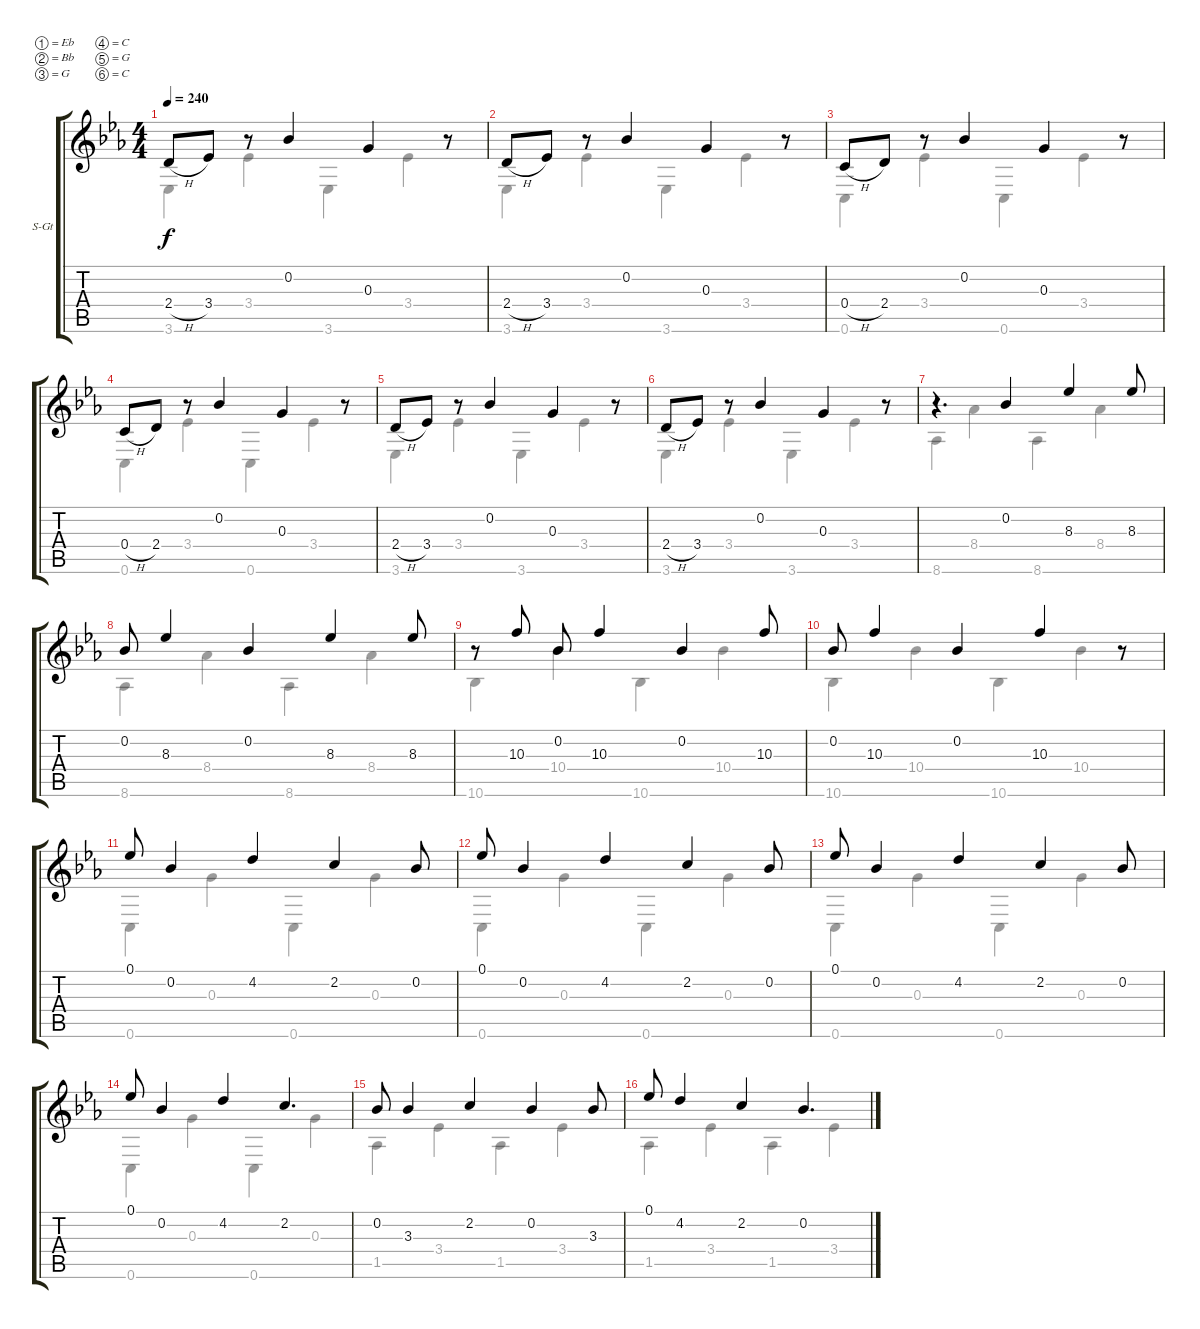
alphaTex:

\bracketExtendMode groupsimilarinstruments
\firstSystemTrackNameOrientation horizontal
\otherSystemsTrackNameOrientation horizontal
\track ("Track 1" "S-Gt") {instrument acousticguitarsteel}
\staff {score tabs}
\tuning (Eb4 Bb3 G3 C3 G2 C2)
\voice
\ts (4 4)
\tempo 240
\clef g2
\ks cminor
2.4{h}.8{dy f} 3.4.8 r.8 0.2.4 0.3.4 r.8 |
2.4{h}.8 3.4.8 r.8 0.2.4 0.3.4 r.8 |
0.4{h}.8 2.4.8 r.8 0.2.4 0.3.4 r.8 |
0.4{h}.8 2.4.8 r.8 0.2.4 0.3.4 r.8 |
2.4{h}.8 3.4.8 r.8 0.2.4 0.3.4 r.8 |
2.4{h}.8 3.4.8 r.8 0.2.4 0.3.4 r.8 |
r.4{d} 0.2.4 8.3.4 8.3.8 |
0.2.8 8.3.4 0.2.4 8.3.4 8.3.8 |
r.8 10.3.8 0.2.8 10.3.4 0.2.4 10.3.8 |
0.2.8 10.3.4 0.2.4 10.3.4 r.8 |
0.1.8 0.2.4 4.2.4 2.2.4 0.2.8 |
0.1.8 0.2.4 4.2.4 2.2.4 0.2.8 |
0.1.8 0.2.4 4.2.4 2.2.4 0.2.8 |
0.1.8 0.2.4 4.2.4 2.2.4{d} |
0.2.8 3.3.4 2.2.4 0.2.4 3.3.8 |
0.1.8 4.2.4 2.2.4 0.2.4{d}
\voice
\clef g2
\ottava regular
\simile none
\ks cminor
3.6.4{dy f} 3.4.4 3.6.4 3.4.4 |
3.6.4 3.4.4 3.6.4 3.4.4 |
0.6.4 3.4.4 0.6.4 3.4.4 |
0.6.4 3.4.4 0.6.4 3.4.4 |
3.6.4 3.4.4 3.6.4 3.4.4 |
3.6.4 3.4.4 3.6.4 3.4.4 |
8.6.4 8.4.4 8.6.4 8.4.4 |
8.6.4 8.4.4 8.6.4 8.4.4 |
10.6.4 10.4.4 10.6.4 10.4.4 |
10.6.4 10.4.4 10.6.4 10.4.4 |
0.6.4 0.3.4 0.6.4 0.3.4 |
0.6.4 0.3.4 0.6.4 0.3.4 |
0.6.4 0.3.4 0.6.4 0.3.4 |
0.6.4 0.3.4 0.6.4 0.3.4 |
1.5.4 3.4.4 1.5.4 3.4.4 |
1.5.4 3.4.4 1.5.4 3.4.4
